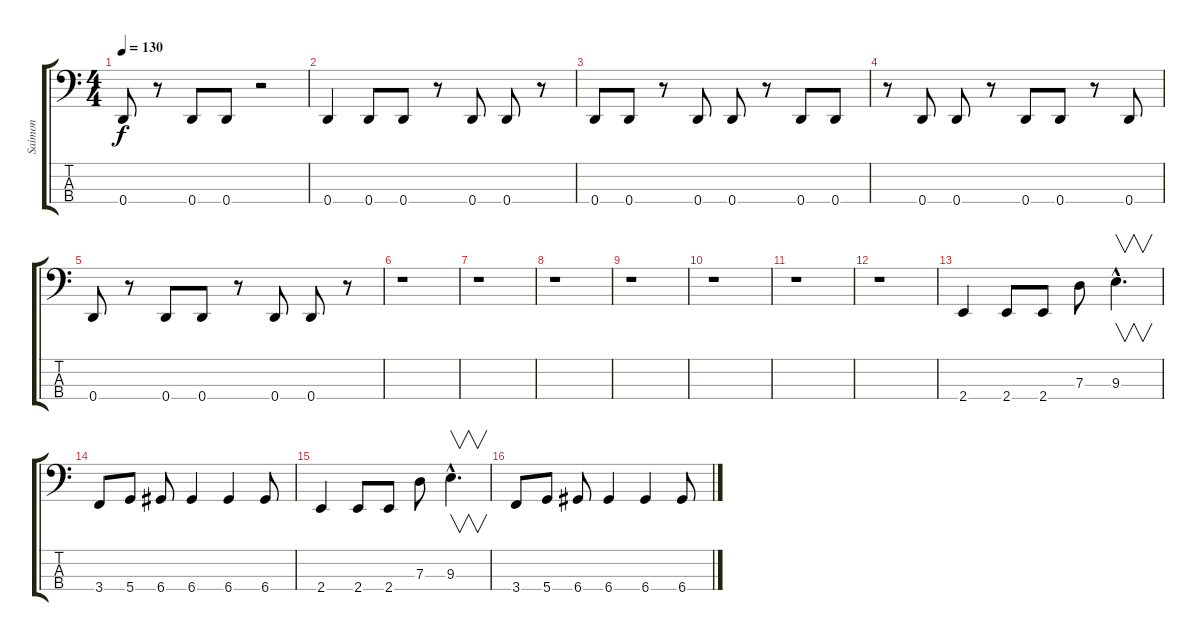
\track ("Saimon" "Saimon") {instrument electricbassfinger}
\staff {score tabs}
\tuning (F2 C2 G1 D1) {hide}
\ts (4 4)
\tempo 130
\clef f4
\ks c
0.4.8{dy f} r.8 0.4.8 0.4.8 r.2 |
0.4.4 0.4.8 0.4.8 r.8 0.4.8 0.4.8 r.8 |
0.4.8 0.4.8 r.8 0.4.8 0.4.8 r.8 0.4.8 0.4.8 |
r.8 0.4.8 0.4.8 r.8 0.4.8 0.4.8 r.8 0.4.8 |
0.4.8 r.8 0.4.8 0.4.8 r.8 0.4.8 0.4.8 r.8 |
r.1 |
r.1 |
r.1 |
r.1 |
r.1 |
r.1 |
r.1 |
2.4.4 2.4.8 2.4.8 7.3.8 9.3{hac}.4{v d} |
3.4.8 5.4.8 6.4.8 6.4.4 6.4.4 6.4.8 |
2.4.4 2.4.8 2.4.8 7.3.8 9.3{hac}.4{v d} |
3.4.8 5.4.8 6.4.8 6.4.4 6.4.4 6.4.8
